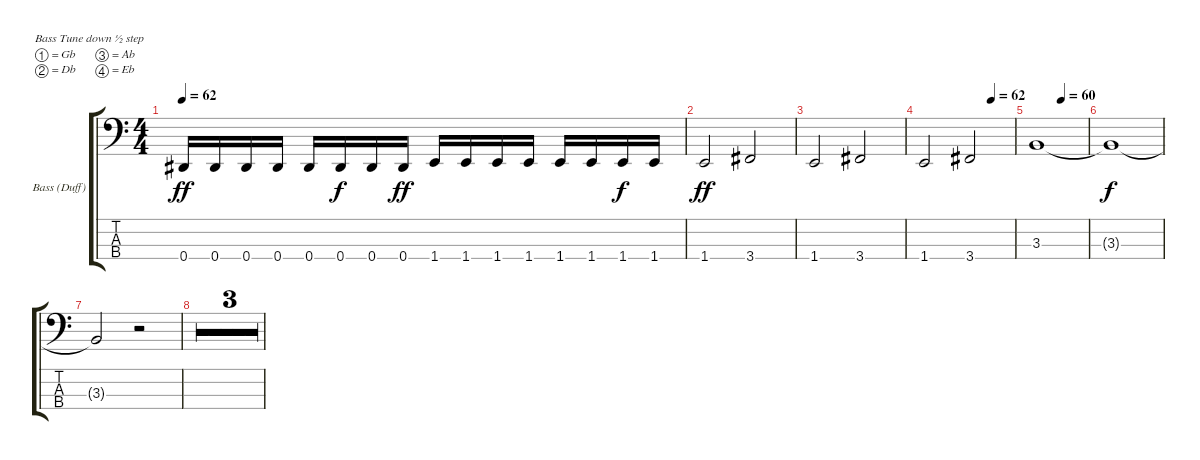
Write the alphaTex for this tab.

\multiTrackTrackNamePolicy allsystems
\firstSystemTrackNameMode fullname
\firstSystemTrackNameOrientation horizontal
\otherSystemsTrackNameOrientation horizontal
\chordDiagramsInScore
\track ("Bass (Duff)" "E-Bass") {multiBarRest instrument electricbasspick}
\staff {score tabs}
\tuning (Gb2 Db2 Ab1 Eb1)
\ts (4 4)
\tempo 62
\clef f4
\ks c
0.4.16{dy ff} 0.4.16 0.4.16 0.4.16 0.4.16 0.4.16{dy f} 0.4.16 0.4.16{dy ff} 1.4.16 1.4.16 1.4.16 1.4.16 1.4.16 1.4.16 1.4.16{dy f} 1.4.16 |
1.4.2{dy ff} 3.4.2 |
1.4.2 3.4.2 |
\tempo (62 0.75)
1.4.2 3.4.2 |
\tempo (60 0.5)
3.3.1 |
3.3{t}.1{dy f} |
3.3{t}.2 r.2 |
\tempo 70
r.1 |
r.1 |
r.1
